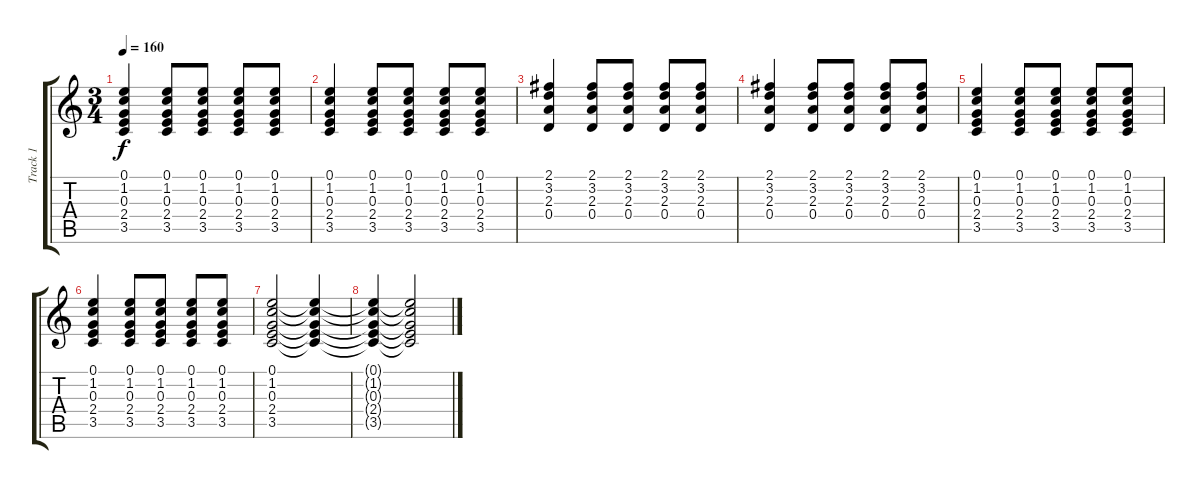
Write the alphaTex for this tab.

\track ("Track 1" "Track 1") {solo instrument acousticguitarsteel}
\staff {score tabs}
\tuning (E4 B3 G3 D3 A2 E2) {hide}
\ts (3 4)
\tempo 160
\clef g2
\ks c
(0.1 1.2 0.3 2.4 3.5).4{dy f} (0.1 1.2 0.3 2.4 3.5).8 (0.1 1.2 0.3 2.4 3.5).8 (0.1 1.2 0.3 2.4 3.5).8 (0.1 1.2 0.3 2.4 3.5).8 |
(0.1 1.2 0.3 2.4 3.5).4 (0.1 1.2 0.3 2.4 3.5).8 (0.1 1.2 0.3 2.4 3.5).8 (0.1 1.2 0.3 2.4 3.5).8 (0.1 1.2 0.3 2.4 3.5).8 |
(2.1 3.2 2.3 0.4).4 (2.1 3.2 2.3 0.4).8 (2.1 3.2 2.3 0.4).8 (2.1 3.2 2.3 0.4).8 (2.1 3.2 2.3 0.4).8 |
(2.1 3.2 2.3 0.4).4 (2.1 3.2 2.3 0.4).8 (2.1 3.2 2.3 0.4).8 (2.1 3.2 2.3 0.4).8 (2.1 3.2 2.3 0.4).8 |
(0.1 1.2 0.3 2.4 3.5).4 (0.1 1.2 0.3 2.4 3.5).8 (0.1 1.2 0.3 2.4 3.5).8 (0.1 1.2 0.3 2.4 3.5).8 (0.1 1.2 0.3 2.4 3.5).8 |
(0.1 1.2 0.3 2.4 3.5).4 (0.1 1.2 0.3 2.4 3.5).8 (0.1 1.2 0.3 2.4 3.5).8 (0.1 1.2 0.3 2.4 3.5).8 (0.1 1.2 0.3 2.4 3.5).8 |
(0.1 1.2 0.3 2.4 3.5).2 (0.1{t} 1.2{t} 0.3{t} 2.4{t} 3.5{t}).4 |
(0.1{t} 1.2{t} 0.3{t} 2.4{t} 3.5{t}).4 (0.1{t} 1.2{t} 0.3{t} 2.4{t} 3.5{t}).2
